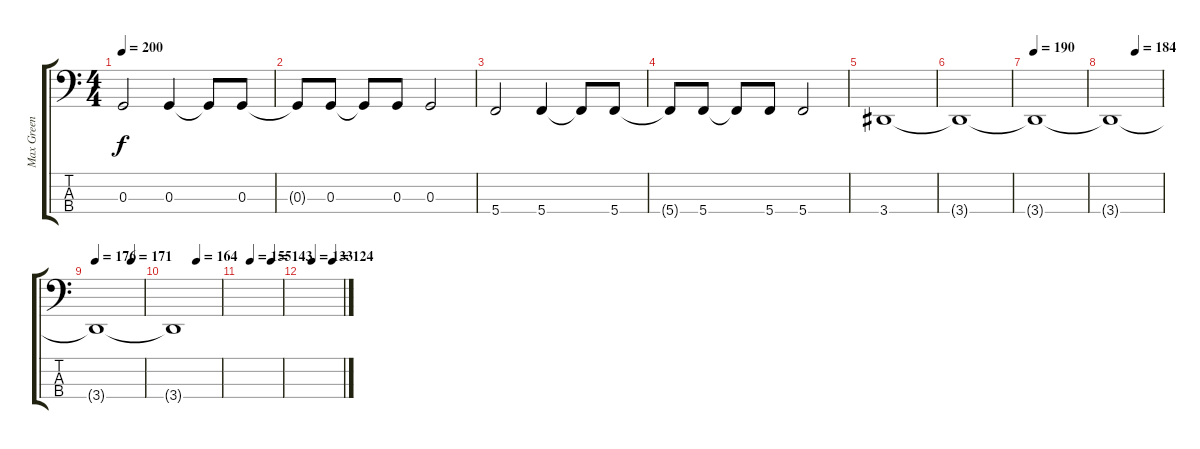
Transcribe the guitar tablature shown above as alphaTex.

\track ("Max Green - Bass" "Max Green ") {instrument electricbasspick}
\staff {score tabs}
\tuning (F2 C2 G1 C1) {hide}
\ts (4 4)
\tempo 200
\clef f4
\ks c
0.3.2{dy f} 0.3.4 0.3{t}.8 0.3.8 |
0.3{t}.8 0.3.8 0.3{t}.8 0.3.8 0.3.2 |
5.4.2 5.4.4 5.4{t}.8 5.4.8 |
5.4{t}.8 5.4.8 5.4{t}.8 5.4.8 5.4.2 |
3.4.1 |
3.4{t}.1 |
\tempo 190
3.4{t}.1 |
\tempo (184 0.5)
3.4{t}.1 |
\tempo 176
\tempo (171 0.75)
3.4{t}.1 |
\tempo (164 0.5)
3.4{t}.1 |
\tempo (155 0.25)
\tempo (143 0.75)
|
\tempo (133 0.25)
\tempo (124 0.75)
